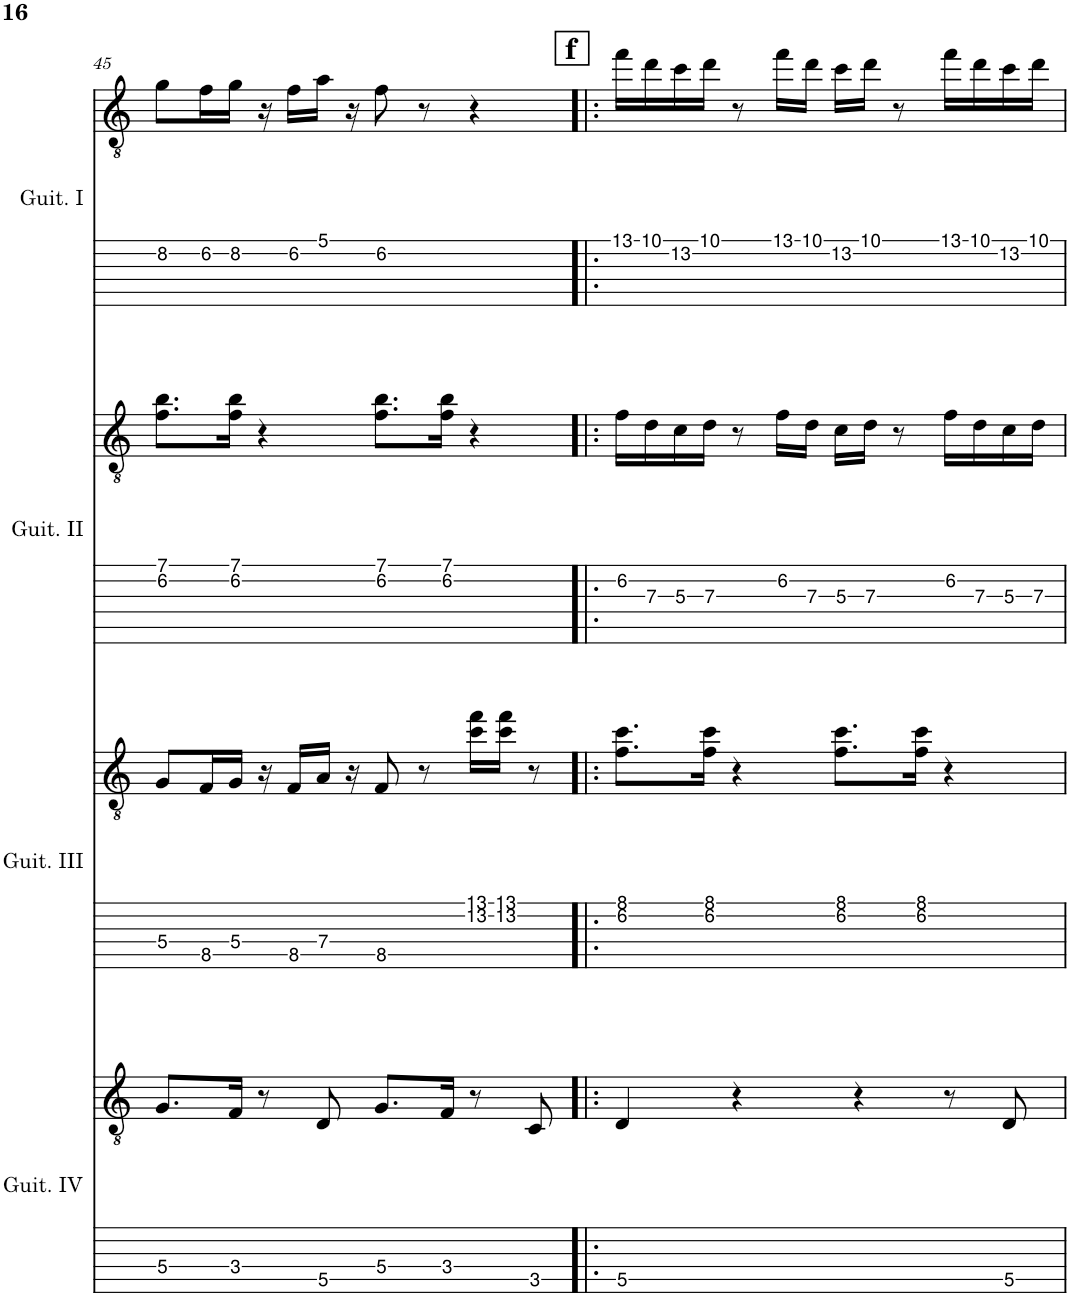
**kern	**kern	**kern	**kern	**kern	**kern	**kern	**kern
*part4	*part4	*part3	*part3	*part2	*part2	*part1	*part1
*staff8	*staff7	*staff6	*staff5	*staff4	*staff3	*staff2	*staff1
*I"Guitarra IV	*	*I"Guitarra III	*	*I"Guitarra II	*	*I"Guitarra I	*
*I'Guit. IV	*	*I'Guit. III	*	*I'Guit. II	*	*I'Guit. I	*
!!LO:PB:g=z
*	*clefGv2	*	*clefGv2	*	*clefGv2	*	*clefGv2
*k[]	*k[]	*k[]	*k[]	*k[]	*k[]	*k[]	*k[]
*M4/4	*M4/4	*M4/4	*M4/4	*M4/4	*M4/4	*M4/4	*M4/4
=45	=45	=45	=45	=45	=45	=45	=45
8.GL	8.G/L	8GL	8G/L	8.f\ 8.b\L	8.f\ 8.b\L	8gL	8g\L
.	.	16FL	16F/L	.	.	16fL	16f\L
16FJk	16F/Jk	16GJJ	16G/JJ	16f\ 16b\Jk	16f\ 16b\Jk	16gJJ	16g\JJ
8r	8r	16r	16r	4r	4r	16r	16r
.	.	16FLL	16F/LL	.	.	16fLL	16f\LL
8D	8D/	16AJJ	16A/JJ	.	.	16aJJ	16a\JJ
.	.	16r	16r	.	.	16r	16r
8.GL	8.G/L	8F	8F/	8.f\ 8.b\L	8.f\ 8.b\L	8f	8f\
.	.	8r	8r	.	.	8r	8r
16FJk	16F/Jk	.	.	16f\ 16b\Jk	16f\ 16b\Jk	.	.
8r	8r	16cc\ 16ff\LL	16cc\ 16ff\LL	4r	4r	4r	4r
.	.	16cc\ 16ff\JJ	16cc\ 16ff\JJ	.	.	.	.
8C	8C/	8r	8r	.	.	.	.
=46!|:	=46!|:	=46!|:	=46!|:	=46!|:	=46!|:	=46!|:	=46!|:
4D	4D/	8.f\ 8.cc\L	8.f\ 8.cc\L	16fLL	16f\LL	16ffLL	16ff\LL
.	.	.	.	16dJ	16d\	16ddJ	16dd\
.	.	.	.	16cL	16c\	16ccL	16cc\
.	.	16f\ 16cc\Jk	16f\ 16cc\Jk	16dJJ	16d\JJ	16ddJJ	16dd\JJ
4r	4r	4r	4r	8r	8r	8r	8r
.	.	.	.	16fLL	16f\LL	16ffLL	16ff\LL
.	.	.	.	16dJJ	16d\JJ	16ddJJ	16dd\JJ
4r	4r	8.f\ 8.cc\L	8.f\ 8.cc\L	16cLL	16c\LL	16ccLL	16cc\LL
.	.	.	.	16dJJ	16d\JJ	16ddJJ	16dd\JJ
.	.	.	.	8r	8r	8r	8r
.	.	16f\ 16cc\Jk	16f\ 16cc\Jk	.	.	.	.
8r	8r	4r	4r	16fLL	16f\LL	16ffLL	16ff\LL
.	.	.	.	16dJ	16d\	16ddJ	16dd\
8D	8D/	.	.	16cL	16c\	16ccL	16cc\
.	.	.	.	16dJJ	16d\JJ	16ddJJ	16dd\JJ
=	=	=	=	=	=	=	=
*-	*-	*-	*-	*-	*-	*-	*-
